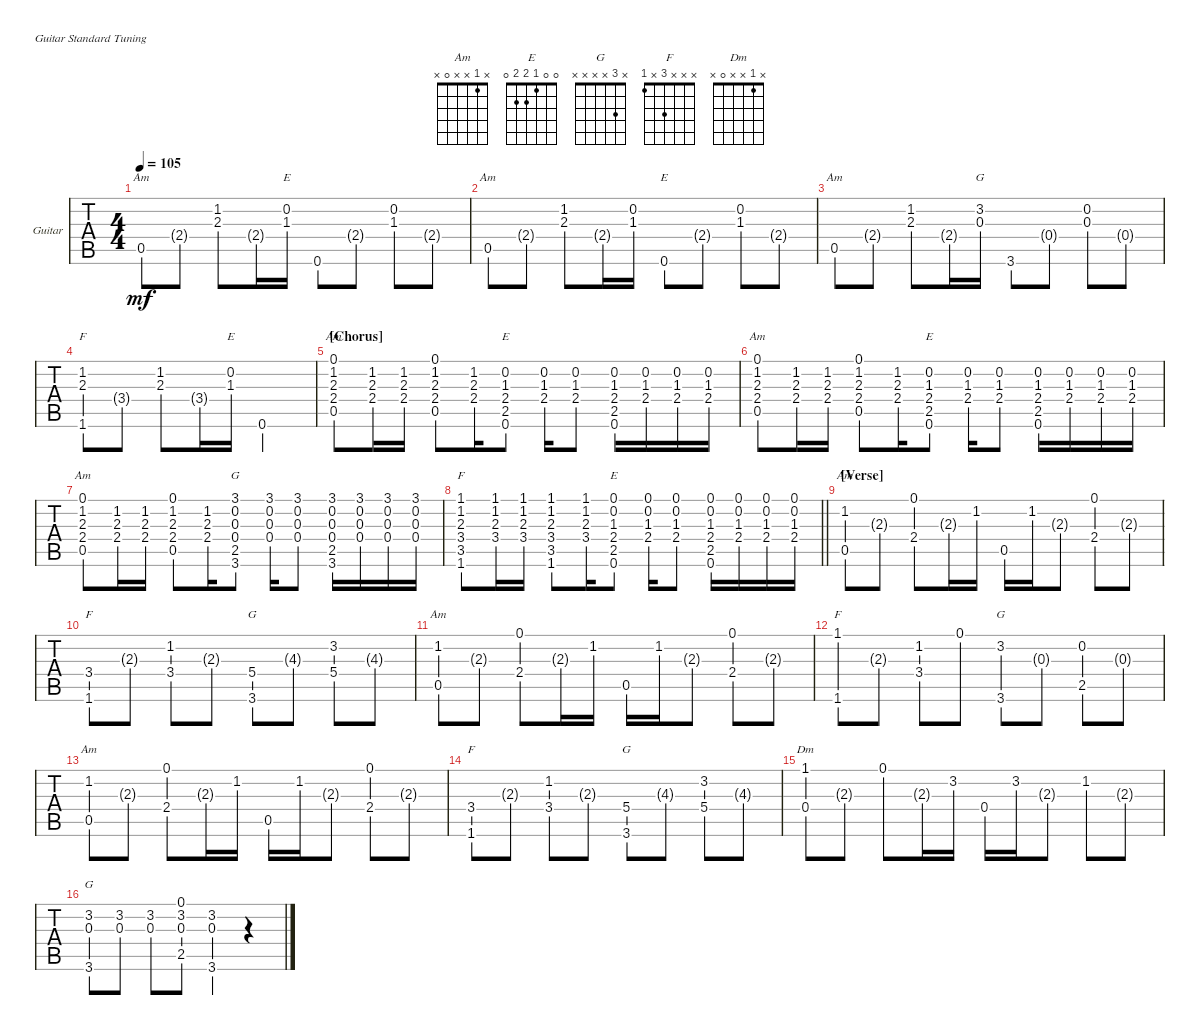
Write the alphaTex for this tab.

\bracketExtendMode groupsimilarinstruments
\firstSystemTrackNameOrientation horizontal
\otherSystemsTrackNameOrientation horizontal
\track ("" "Guitar") {instrument acousticguitarsteel}
\staff {tabs}
\tuning (E4 B3 G3 D3 A2 E2)
\chord ("Am" x x x x 0 x)
\chord ("E" x 0 1 x x x)
\chord ("E" x x x x x 0)
\chord ("G" x 3 0 x x x)
\chord ("F" x 1 2 x x 1) {barre 1}
\chord ("Am" 0 1 2 2 0 x)
\chord ("E" x 0 1 2 2 0)
\chord ("G" 3 0 0 0 2 3)
\chord ("F" 1 1 2 3 3 1) {barre (1 1)}
\chord ("E" 0 0 1 2 2 0)
\chord ("Am" x x x x x x)
\chord ("F" x x x x x x)
\chord ("G" x x x x x x)
\chord ("Am" x 1 x x 0 x)
\chord ("F" x x x 3 x 1)
\chord ("G" x x 0 x x 3)
\chord ("Dm" x 1 x x 0 x)
\chord ("G" x 3 x x x x)
\ts (4 4)
\tempo 105
\clef g2
\ks c
0.5.8{ch "Am" dy mf instrument acousticguitarsteel} 2.4{g}.8 (1.2 2.3).8 2.4{g}.16 (0.2 1.3).16{ch "E"} 0.6.8 2.4{g}.8 (0.2 1.3).8 2.4{g}.8 |
0.5.8{ch "Am"} 2.4{g}.8 (1.2 2.3).8 2.4{g}.16 (0.2 1.3).16 0.6.8{ch "E"} 2.4{g}.8 (0.2 1.3).8 2.4{g}.8 |
0.5.8{ch "Am"} 2.4{g}.8 (1.2 2.3).8 2.4{g}.16 (3.2 0.3).16{ch "G"} 3.6.8 0.4{g}.8 (0.2 0.3).8 0.4{g}.8 |
(1.2 2.3 1.6).8{ch "F"} 3.4{g}.8 (1.2 2.3).8 3.4{g}.16 (0.2 1.3).16{ch "E"} 0.6.2 |
\section ("" "[Chorus]")
(0.1 1.2 2.3 2.4 0.5).8{ch "Am"} (1.2 2.3 2.4).16 (1.2 2.3 2.4).16 (0.1 1.2 2.3 2.4 0.5).8 (1.2 2.3 2.4).16 (0.2 1.3 2.4 2.5 0.6).8{ch "E"} (0.2 1.3 2.4).16 (0.2 1.3 2.4).8 (0.2 1.3 2.4 2.5 0.6).16 (0.2 1.3 2.4).16 (0.2 1.3 2.4).16 (0.2 1.3 2.4).16 |
(0.1 1.2 2.3 2.4 0.5).8{ch "Am"} (1.2 2.3 2.4).16 (1.2 2.3 2.4).16 (0.1 1.2 2.3 2.4 0.5).8 (1.2 2.3 2.4).16 (0.2 1.3 2.4 2.5 0.6).8{ch "E"} (0.2 1.3 2.4).16 (0.2 1.3 2.4).8 (0.2 1.3 2.4 2.5 0.6).16 (0.2 1.3 2.4).16 (0.2 1.3 2.4).16 (0.2 1.3 2.4).16 |
(0.1 1.2 2.3 2.4 0.5).8{ch "Am"} (1.2 2.3 2.4).16 (1.2 2.3 2.4).16 (0.1 1.2 2.3 2.4 0.5).8 (1.2 2.3 2.4).16 (0.2 0.3 0.4 2.5 3.6 3.1).8{ch "G"} (0.2 0.3 0.4 3.1).16 (0.2 0.3 0.4 3.1).8 (0.3 0.4 2.5 3.6 3.1 0.2).16 (0.2 0.3 0.4 3.1).16 (0.2 0.3 0.4 3.1).16 (0.2 0.3 0.4 3.1).16 |
\barLineRight lightlight
(1.1 1.2 2.3 3.4 3.5 1.6).8{ch "F"} (1.2 2.3 3.4 1.1).16 (1.2 2.3 3.4 1.1).16 (1.1 1.2 2.3 3.4 3.5 1.6).8 (1.2 2.3 3.4 1.1).16 (0.2 1.3 2.4 2.5 0.6 0.1).8{ch "E"} (0.2 1.3 2.4 0.1).16 (0.2 1.3 2.4 0.1).8 (0.2 1.3 2.4 2.5 0.6 0.1).16 (0.2 1.3 2.4 0.1).16 (0.2 1.3 2.4 0.1).16 (0.2 1.3 2.4 0.1).16 |
\section ("" "[Verse]")
(1.2 0.5).8{ch "Am"} 2.3{g}.8 (0.1 2.4).8 2.3{g}.16 1.2.16 0.5.16 1.2.16 2.3{g}.8 (0.1 2.4).8 2.3{g}.8 |
(1.6 3.4).8{ch "F"} 2.3{g}.8 (3.4 1.2).8 2.3{g}.8 (3.6 5.4).8{ch "G"} 4.3{g}.8 (3.2 5.4).8 4.3{g}.8 |
(1.2 0.5).8{ch "Am"} 2.3{g}.8 (0.1 2.4).8 2.3{g}.16 1.2.16 0.5.16 1.2.16 2.3{g}.8 (0.1 2.4).8 2.3{g}.8 |
(1.6 1.1).8{ch "F"} 2.3{g}.8 (3.4 1.2).8 0.1.8 (3.6 3.2).8{ch "G"} 0.3{g}.8 (0.2 2.5).8 0.3{g}.8 |
(1.2 0.5).8{ch "Am"} 2.3{g}.8 (0.1 2.4).8 2.3{g}.16 1.2.16 0.5.16 1.2.16 2.3{g}.8 (0.1 2.4).8 2.3{g}.8 |
(1.6 3.4).8{ch "F"} 2.3{g}.8 (3.4 1.2).8 2.3{g}.8 (3.6 5.4).8{ch "G"} 4.3{g}.8 (3.2 5.4).8 4.3{g}.8 |
(1.1 0.4).8{ch "Dm"} 2.3{g}.8 0.1.8 2.3{g}.16 3.2.16 0.4.16 3.2.16 2.3{g}.8 1.2.8 2.3{g}.8 |
(3.2 0.3 3.6).8{ch "G"} (3.2 0.3).8 (3.2 0.3).8 (0.1 3.2 0.3 2.5).8 (3.2 0.3 3.6).4 r.4
